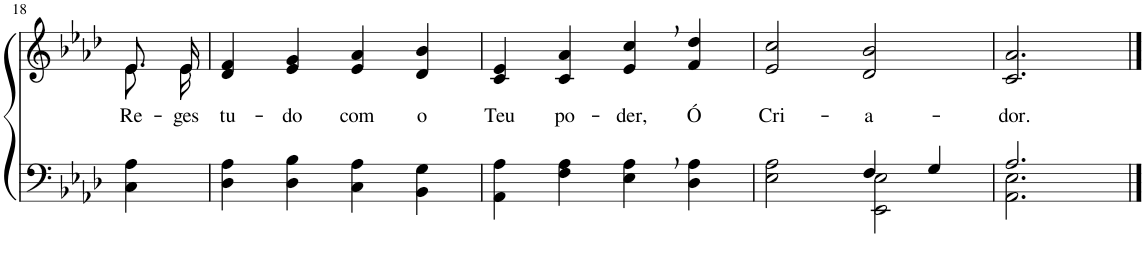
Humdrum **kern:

**kern	**kern	**text
*part2	*part1	*part1
*staff2	*staff1	*staff1
*I"Parte III e IV	*I"Parte I e II	*
!!LO:PB:g=z
*clefF4	*clefG2	*
*Trd-1c-2	*Trd-1c-2	*
*k[b-e-a-d-]	*k[b-e-a-d-]	*
*M4/4	*M4/4	*
=18	=18	=18
!	!	!LO:LY:b
*	*^	*
4C\ 4A-\	8.e-\L	8.e-/L	Re-
!	!	!	!LO:LY:b
.	16e-\Jk	16e-/Jk	-ges
=19	=19	=19	=19
!	!	!	!LO:LY:b
*	*v	*v	*
4D-\ 4A-\	4d-/ 4f/	tu-
!	!	!LO:LY:b
4D-\ 4B-\	4e-/ 4g/	-do
!	!	!LO:LY:b
4C\ 4A-\	4e-/ 4a-/	com
!	!	!LO:LY:b
4BB-\ 4G\	4d-/ 4b-/	o
=20	=20	=20
!	!	!LO:LY:b
4AA-\ 4A-\	4c/ 4e-/	Teu
!	!	!LO:LY:b
4F\ 4A-\	4c/ 4a-/	po-
!	!	!LO:LY:b
4E-\, 4A-\,	4e-/, 4cc/,	-der,
!	!	!LO:LY:b
4D-\ 4A-\	4f/ 4dd-/	Ó
=21	=21	=21
*^	*	*
!	!	!	!LO:LY:b
2ryy	2E-\ 2A-\	2e-/ 2cc/	Cri-
!	!	!	!LO:LY:b
4F/	2EE-\ 2E-\	2d-/ 2b-/	-a-
4G/	.	.	.
=22	=22	=22	=22
!	!	!	!LO:LY:b
2.A-/	2.AA-\ 2.E-\	2.c/ 2.a-/	-dor.
*v	*v	*	*
==	==	==
*-	*-	*-
